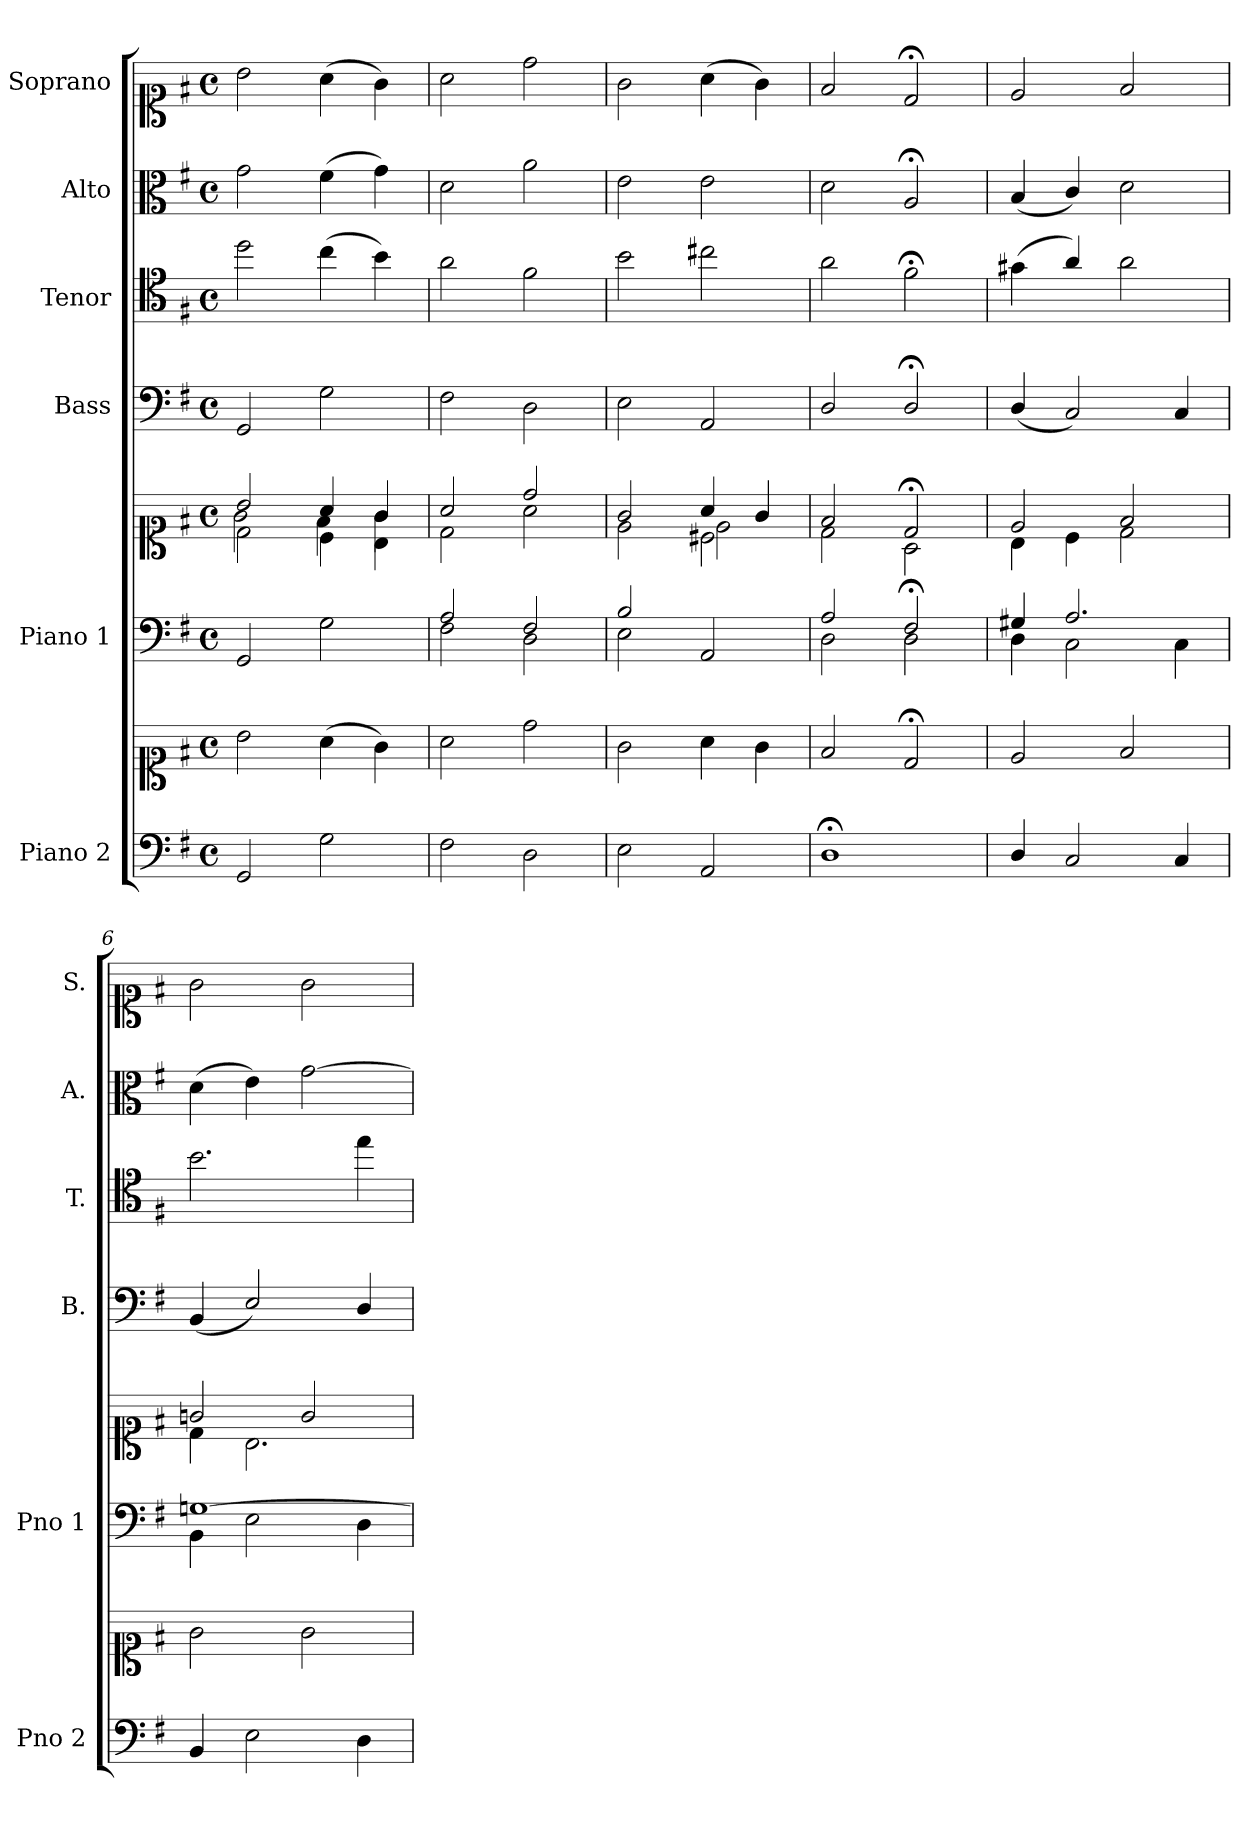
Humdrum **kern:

**kern	**kern	**kern	**kern	**kern	**kern	**kern	**kern
*part6	*part6	*part5	*part5	*part4	*part3	*part2	*part1
*staff8	*staff7	*staff6	*staff5	*staff4	*staff3	*staff2	*staff1
*I"Piano 2	*	*I"Piano 1	*	*I"Bass	*I"Tenor	*I"Alto	*I"Soprano
*I'Pno 2	*	*I'Pno 1	*	*I'B.	*I'T.	*I'A.	*I'S.
*clefF4	*clefC1	*clefF4	*clefC1	*clefF4	*clefC4	*clefC3	*clefC1
*	*	*	*	*	*ITrd7c12	*	*
*k[f#]	*k[f#]	*k[f#]	*k[f#]	*k[f#]	*k[f#]	*k[f#]	*k[f#]
*G:	*G:	*G:	*G:	*G:	*G:	*G:	*G:
*M4/4	*M4/4	*M4/4	*M4/4	*M4/4	*M4/4	*M4/4	*M4/4
*met(c)	*met(c)	*met(c)	*met(c)	*met(c)	*met(c)	*met(c)	*met(c)
=1	=1	=1	=1	=1	=1	=1	=1
*	*	*	*^	*	*	*	*
*	*	*	*	*^	*	*	*	*
2GG/	2b\	2GG/	2b/	2d\	2g\	2GG/	2d\	2g\	2b\
2G\	(4a\	2G\	4a/	4c\	4f#\	2G\	(4c\	(4f#\	(4a\
.	4g\)	.	4g/	4B\	4g\	.	4B\)	4g\)	4g\)
*	*	*	*	*v	*v	*	*	*	*
=2	=2	=2	=2	=2	=2	=2	=2	=2
*	*	*^	*	*	*	*	*	*
2F#\	2a\	2A/	2F#\	2a/	2d\	2F#\	2A\	2d\	2a\
2D\	2dd\	2F#/	2D\	2dd/	2a\	2D\	2F#\	2a\	2dd\
=3	=3	=3	=3	=3	=3	=3	=3	=3	=3
*	*	*	*	*	*^	*	*	*	*
2E\	2g\	2B/	2E\	2g/	2ryy	2e\	2E\	2B\	2e\	2g\
2AA/	4a\	2ryy	2AA/	4a/	2c#X\	2e\	2AA/	2c#X\	2e\	(4a\
.	4g\	.	.	4g/	.	.	.	.	.	4g\)
*	*	*	*	*	*v	*v	*	*	*	*
=4	=4	=4	=4	=4	=4	=4	=4	=4	=4
1D;/	2f#/	2A/	2D\	2f#/	2d\	2D/	2A\	2d\	2f#/
.	2d;</	2F#;/	2D\	2d;</	2A\	2D;</	2F#;<\	2A;</	2d;</
=5	=5	=5	=5	=5	=5	=5	=5	=5	=5
4D/	2e/	4G#X/	4D\	2e/	4B\	(4D/	(4G#X\	(4B/	2e/
2C/	.	2.A/	2C\	.	4c\	2C/)	4A/)	4c/)	.
.	2f#/	.	.	2f#/	2d\	.	2A\	2d\	2f#/
4C/	.	.	4C\	.	.	4C/	.	.	.
=6	=6	=6	=6	=6	=6	=6	=6	=6	=6
4BB/	2g\	[>1Gn/	4BB\	2gn/	4d\	(4BB/	2.B\	(4d\	2g\
2E\	.	.	2E\	.	2.B\	2E/)	.	4e\)	.
.	2g\	.	.	2g/	.	.	.	[>2g\	2g\
4D\	.	.	4D\	.	.	4D/	4e\	.	.
*	*	*v	*v	*	*	*	*	*	*
*	*	*	*v	*v	*	*	*	*
=	=	=	=	=	=	=	=
*-	*-	*-	*-	*-	*-	*-	*-
